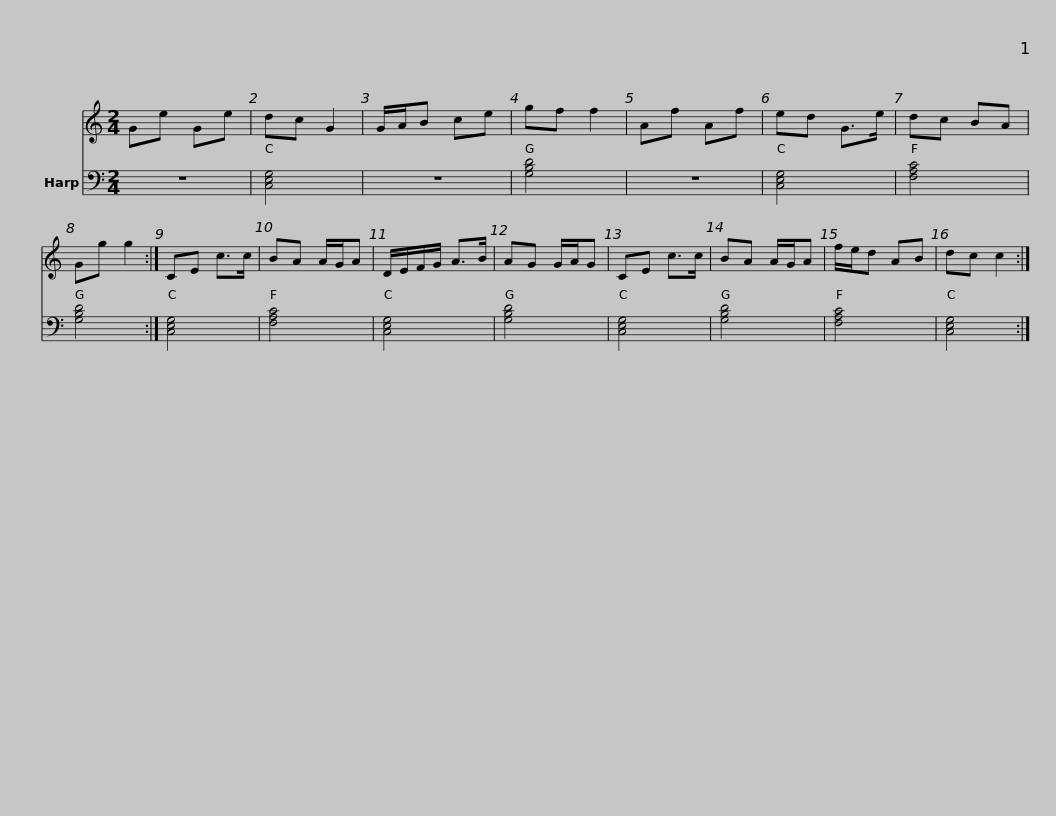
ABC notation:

X:1
%%score 1 2
L:1/8
M:2/4
I:linebreak $
K:C
V:1 treble
V:2 bass
V:1
 Ge Ge | dc G2 | G/A/B ce | gf f2 | Af Af | %5
 ed G>e | dc BA | Gg g2 :| CE c>c | BA A/G/A |$ %10
 D/E/F/G/ A>B | AG G/A/G | CE c>c | BA A/G/A | f/e/d AB | %15
 dc c2 :| %16
V:2
 z4 | [C,E,G,]4 | z4 | [G,B,D]4 | z4 | %5
 [C,E,G,]4 | [F,A,C]4 | [G,B,D]4 :| [C,E,G,]4 | [F,A,C]4 |$ %10
 [C,E,G,]4 | [G,B,D]4 | [C,E,G,]4 | [G,B,D]4 | [F,A,C]4 | %15
 [C,E,G,]4 :| %16
